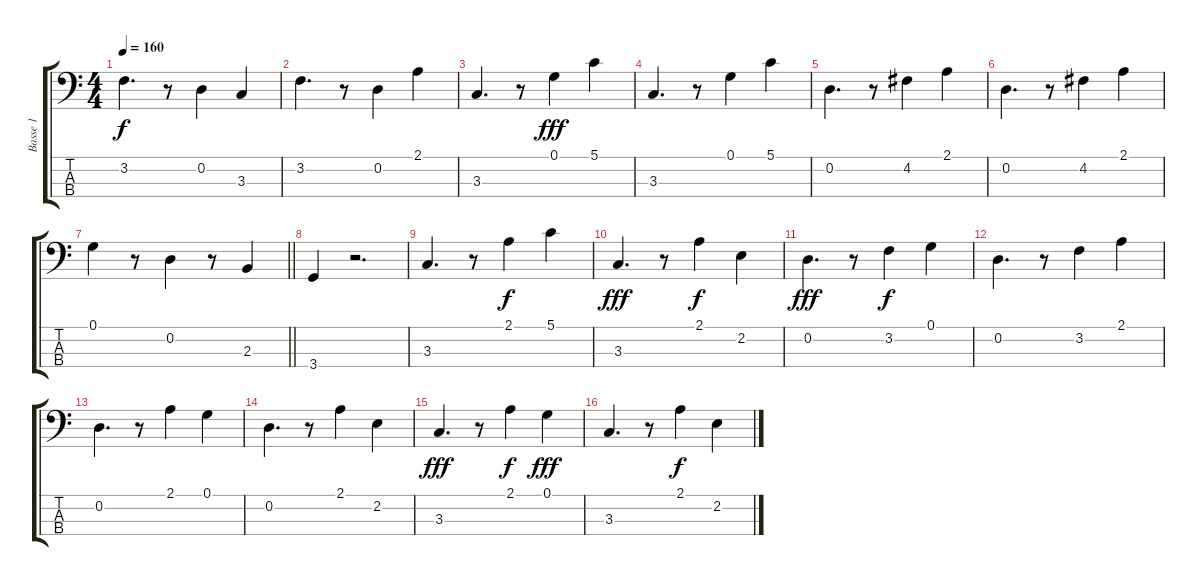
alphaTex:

\track ("Basse 1" "Basse 1") {mute instrument electricbassfinger}
\staff {score tabs}
\tuning (G2 D2 A1 E1) {hide}
\ts (4 4)
\tempo 160
\clef f4
\ks c
3.2.4{d dy f} r.8 0.2.4 3.3.4 |
3.2.4{d} r.8 0.2.4 2.1.4 |
3.3.4{d} r.8 0.1.4{dy fff} 5.1.4 |
3.3.4{d} r.8 0.1.4 5.1.4 |
0.2.4{d} r.8 4.2.4 2.1.4 |
0.2.4{d} r.8 4.2.4 2.1.4 |
\barLineRight lightlight
0.1.4 r.8 0.2.4 r.8 2.3.4 |
3.4.4 r.2{d} |
3.3.4{d} r.8 2.1.4{dy f} 5.1.4 |
3.3.4{d dy fff} r.8 2.1.4{dy f} 2.2.4 |
0.2.4{d dy fff} r.8 3.2.4{dy f} 0.1.4 |
0.2.4{d} r.8 3.2.4 2.1.4 |
0.2.4{d} r.8 2.1.4 0.1.4 |
0.2.4{d} r.8 2.1.4 2.2.4 |
3.3.4{d dy fff} r.8 2.1.4{dy f} 0.1.4{dy fff} |
3.3.4{d} r.8 2.1.4{dy f} 2.2.4
